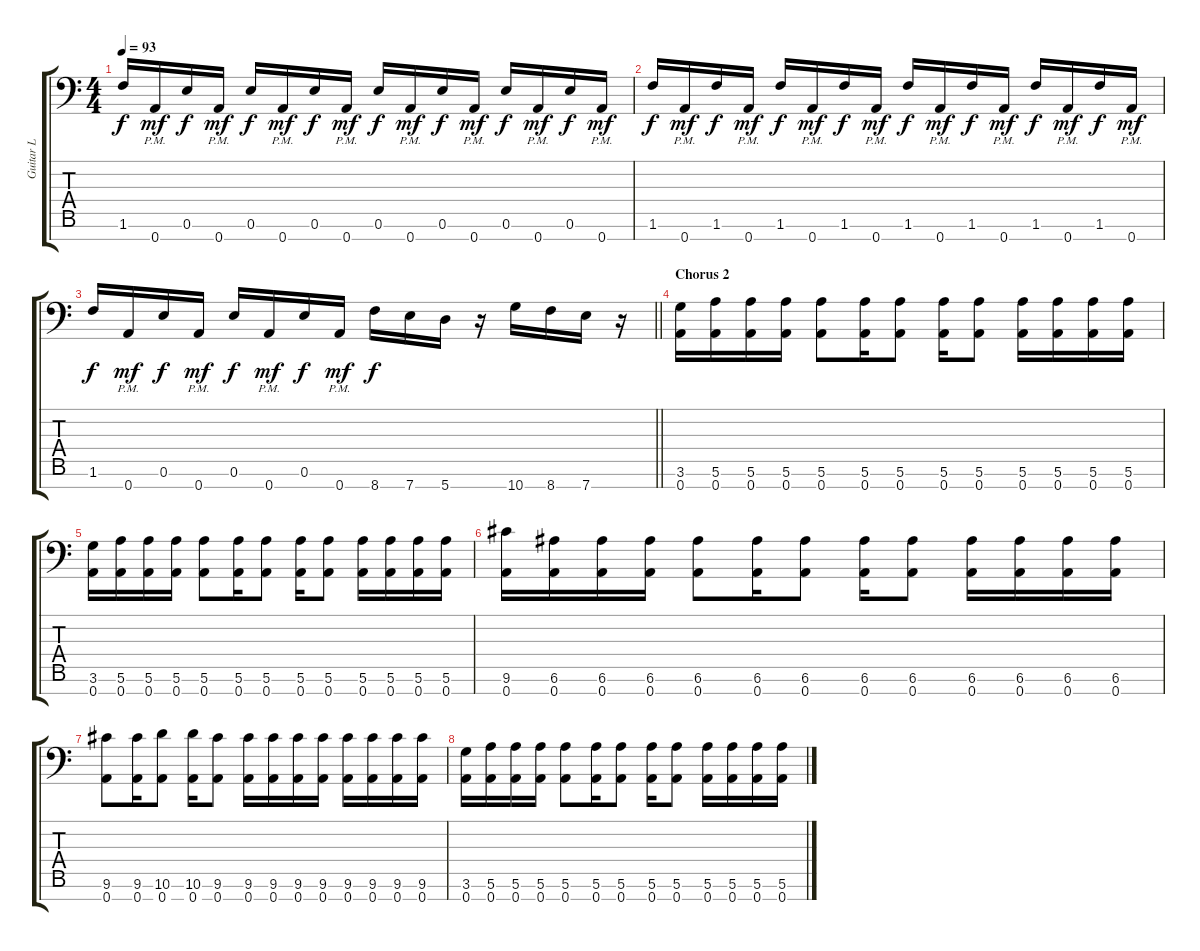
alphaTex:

\track ("Guitar L" "Guitar L") {instrument distortionguitar}
\staff {score tabs}
\tuning (E4 B3 G3 D3 A2 E2 A1) {hide}
\ts (4 4)
\tempo 93
\clef f4
\ks c
1.6.16{dy f} 0.7{pm}.16{dy mf} 0.6.16{dy f} 0.7{pm}.16{dy mf} 0.6.16{dy f} 0.7{pm}.16{dy mf} 0.6.16{dy f} 0.7{pm}.16{dy mf} 0.6.16{dy f} 0.7{pm}.16{dy mf} 0.6.16{dy f} 0.7{pm}.16{dy mf} 0.6.16{dy f} 0.7{pm}.16{dy mf} 0.6.16{dy f} 0.7{pm}.16{dy mf} |
1.6.16{dy f} 0.7{pm}.16{dy mf} 1.6.16{dy f} 0.7{pm}.16{dy mf} 1.6.16{dy f} 0.7{pm}.16{dy mf} 1.6.16{dy f} 0.7{pm}.16{dy mf} 1.6.16{dy f} 0.7{pm}.16{dy mf} 1.6.16{dy f} 0.7{pm}.16{dy mf} 1.6.16{dy f} 0.7{pm}.16{dy mf} 1.6.16{dy f} 0.7{pm}.16{dy mf} |
\barLineRight lightlight
1.6.16{dy f} 0.7{pm}.16{dy mf} 0.6.16{dy f} 0.7{pm}.16{dy mf} 0.6.16{dy f} 0.7{pm}.16{dy mf} 0.6.16{dy f} 0.7{pm}.16{dy mf} 8.7.16{dy f} 7.7.16 5.7.16 r.16 10.7.16 8.7.16 7.7.16 r.16 |
\section ("" "Chorus 2")
(3.6 0.7).16 (5.6 0.7).16 (5.6 0.7).16 (5.6 0.7).16 (5.6 0.7).8 (5.6 0.7).16 (5.6 0.7).8 (5.6 0.7).16 (5.6 0.7).8 (5.6 0.7).16 (5.6 0.7).16 (5.6 0.7).16 (5.6 0.7).16 |
(3.6 0.7).16 (5.6 0.7).16 (5.6 0.7).16 (5.6 0.7).16 (5.6 0.7).8 (5.6 0.7).16 (5.6 0.7).8 (5.6 0.7).16 (5.6 0.7).8 (5.6 0.7).16 (5.6 0.7).16 (5.6 0.7).16 (5.6 0.7).16 |
(9.6 0.7).16 (6.6 0.7).16 (6.6 0.7).16 (6.6 0.7).16 (6.6 0.7).8 (6.6 0.7).16 (6.6 0.7).8 (6.6 0.7).16 (6.6 0.7).8 (6.6 0.7).16 (6.6 0.7).16 (6.6 0.7).16 (6.6 0.7).16 |
(9.6 0.7).8 (9.6 0.7).16 (10.6 0.7).8 (10.6 0.7).16 (9.6 0.7).8 (9.6 0.7).16 (9.6 0.7).16 (9.6 0.7).16 (9.6 0.7).16 (9.6 0.7).16 (9.6 0.7).16 (9.6 0.7).16 (9.6 0.7).16 |
(3.6 0.7).16 (5.6 0.7).16 (5.6 0.7).16 (5.6 0.7).16 (5.6 0.7).8 (5.6 0.7).16 (5.6 0.7).8 (5.6 0.7).16 (5.6 0.7).8 (5.6 0.7).16 (5.6 0.7).16 (5.6 0.7).16 (5.6 0.7).16
